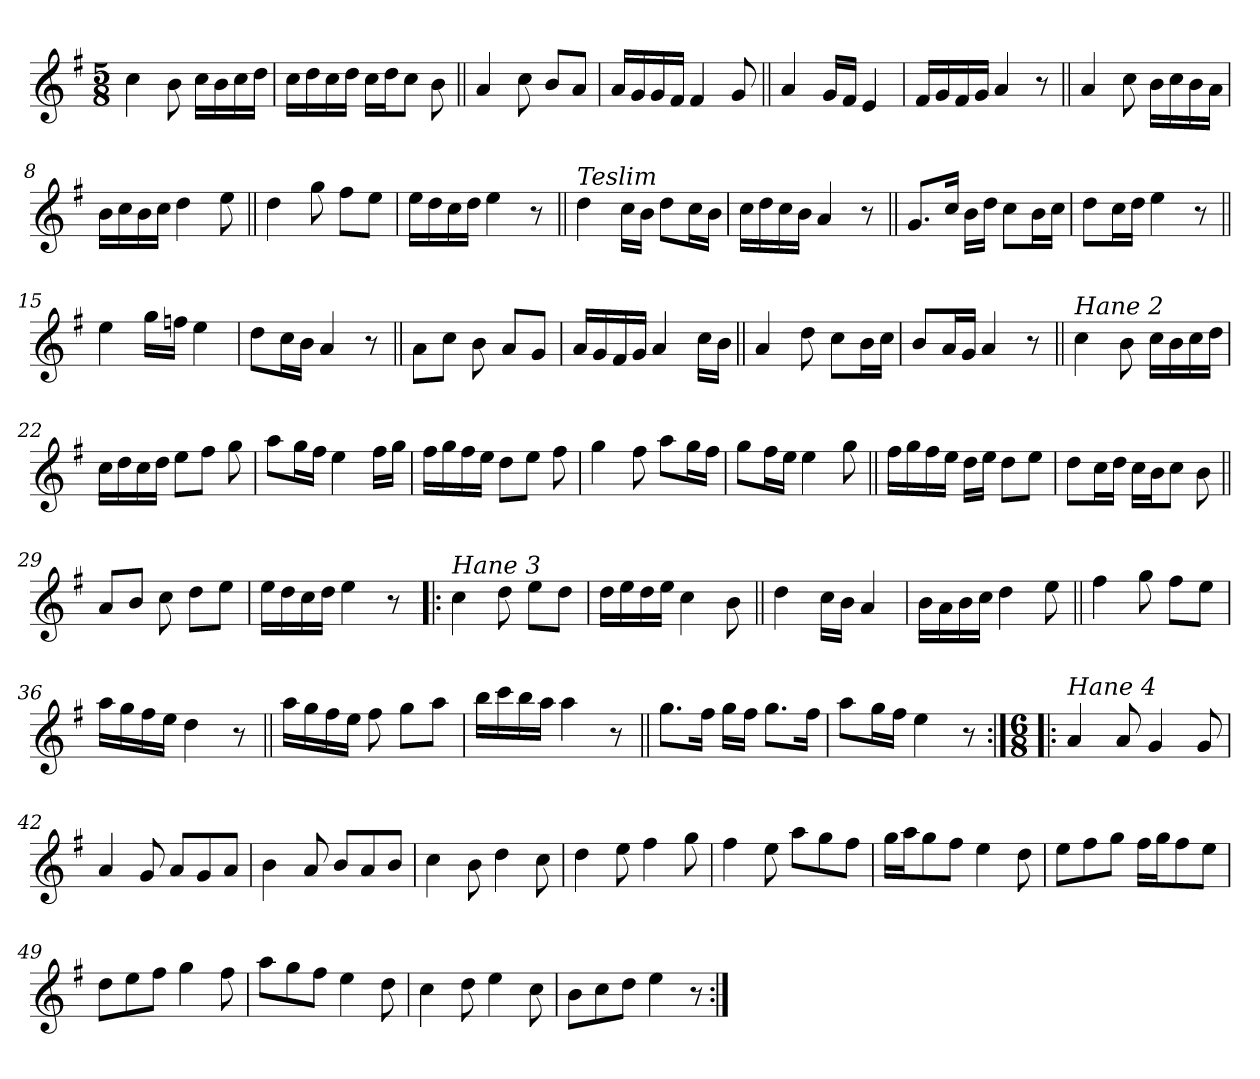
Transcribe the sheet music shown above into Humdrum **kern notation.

**kern
*part1
*staff1
*clefG2
*k[f#]
*G:
*M5/8
=1
4cc\
8b\
16cc\LL
16b\
16cc\
16dd\JJ
=2
16cc\LL
16dd\
16cc\
16dd\JJ
16cc\LL
16dd\J
8cc\J
8b\
=3||
4a/
8cc\
8b/L
8a/J
=4
16a/LL
16g/
16g/
16f#/JJ
4f#/
8g/
!!LO:LB:g=z
=5||
4a/
16g/LL
16f#/JJ
4e/
=6
16f#/LL
16g/
16f#/
16g/JJ
4a/
8r
=7||
4a/
8cc\
16b\LL
16cc\
16b\
16a\JJ
=8
16b\LL
16cc\
16b\
16cc\JJ
4dd\
8ee\
=9||
4dd\
8gg\
8ff#\L
8ee\J
!!LO:LB:g=z
=10
16ee\LL
16dd\
16cc\
16dd\JJ
4ee\
8r
=11||
!LO:TX:a:i:t=Teslim
4dd\
16cc\LL
16b\JJ
8dd\L
16cc\L
16b\JJ
=12
16cc\LL
16dd\
16cc\
16b\JJ
4a/
8r
=13||
8.g/L
16cc/Jk
16b\LL
16dd\JJ
8cc\L
16b\L
16cc\JJ
=14
8dd\L
16cc\L
16dd\JJ
4ee\
8r
!!LO:LB:g=z
=15||
4ee\
16gg\LL
16ffn\JJ
4ee\
=16
8dd\L
16cc\L
16b\JJ
4a/
8r
=17||
8a\L
8cc\J
8b\
8a/L
8g/J
=18
16a/LL
16g/
16f#/
16g/JJ
4a/
16cc\LL
16b\JJ
=19||
4a/
8dd\
8cc\L
16b\L
16cc\JJ
!!LO:LB:g=z
=20
8b/L
16a/L
16g/JJ
4a/
8r
=21||
!LO:TX:a:i:t=Hane 2
4cc\
8b\
16cc\LL
16b\
16cc\
16dd\JJ
=22
16cc\LL
16dd\
16cc\
16dd\JJ
8ee\L
8ff#\J
8gg\
=23
8aa\L
16gg\L
16ff#\JJ
4ee\
16ff#\LL
16gg\JJ
=24
16ff#\LL
16gg\
16ff#\
16ee\JJ
8dd\L
8ee\J
8ff#\
!!LO:LB:g=z
=25
4gg\
8ff#\
8aa\L
16gg\L
16ff#\JJ
=26
8gg\L
16ff#\L
16ee\JJ
4ee\
8gg\
=27||
16ff#\LL
16gg\
16ff#\
16ee\JJ
16dd\LL
16ee\JJ
8dd\L
8ee\J
=28
8dd\L
16cc\L
16dd\JJ
16cc\LL
16b\J
8cc\J
8b\
=29||
8a/L
8b/J
8cc\
8dd\L
8ee\J
!!LO:LB:g=z
=30
16ee\LL
16dd\
16cc\
16dd\JJ
4ee\
8r
=31!|:
!LO:TX:a:i:t=Hane 3
4cc\
8dd\
8ee\L
8dd\J
=32
16dd\LL
16ee\
16dd\
16ee\JJ
4cc\
8b\
=33||
4dd\
16cc\LL
16b\JJ
4a/
=34
16b\LL
16a\
16b\
16cc\JJ
4dd\
8ee\
=35||
4ff#\
8gg\
8ff#\L
8ee\J
!!LO:LB:g=z
=36
16aa\LL
16gg\
16ff#\
16ee\JJ
4dd\
8r
=37||
16aa\LL
16gg\
16ff#\
16ee\JJ
8ff#\
8gg\L
8aa\J
=38
16bb\LL
16ccc\
16bb\
16aa\JJ
4aa\
8r
=39||
8.gg\L
16ff#\Jk
16gg\LL
16ff#\JJ
8.gg\L
16ff#\Jk
=40
8aa\L
16gg\L
16ff#\JJ
4ee\
8r
!!LO:LB:g=z
=41:|!|:
*M6/8
!LO:TX:a:i:t=Hane 4
4a/
8a/
4g/
8g/
=42
4a/
8g/
8a/L
8g/
8a/J
=43
4b\
8a/
8b/L
8a/
8b/J
=44
4cc\
8b\
4dd\
8cc\
=45
4dd\
8ee\
4ff#\
8gg\
=46
4ff#\
8ee\
8aa\L
8gg\
8ff#\J
!!LO:PB:g=z
=47
16gg\LL
16aa\J
8gg\
8ff#\J
4ee\
8dd\
=48
8ee\L
8ff#\
8gg\J
16ff#\LL
16gg\J
8ff#\
8ee\J
=49
8dd\L
8ee\
8ff#\J
4gg\
8ff#\
=50
8aa\L
8gg\
8ff#\J
4ee\
8dd\
=51
4cc\
8dd\
4ee\
8cc\
=52
8b\L
8cc\
8dd\J
4ee\
8r
=:|!
*-
